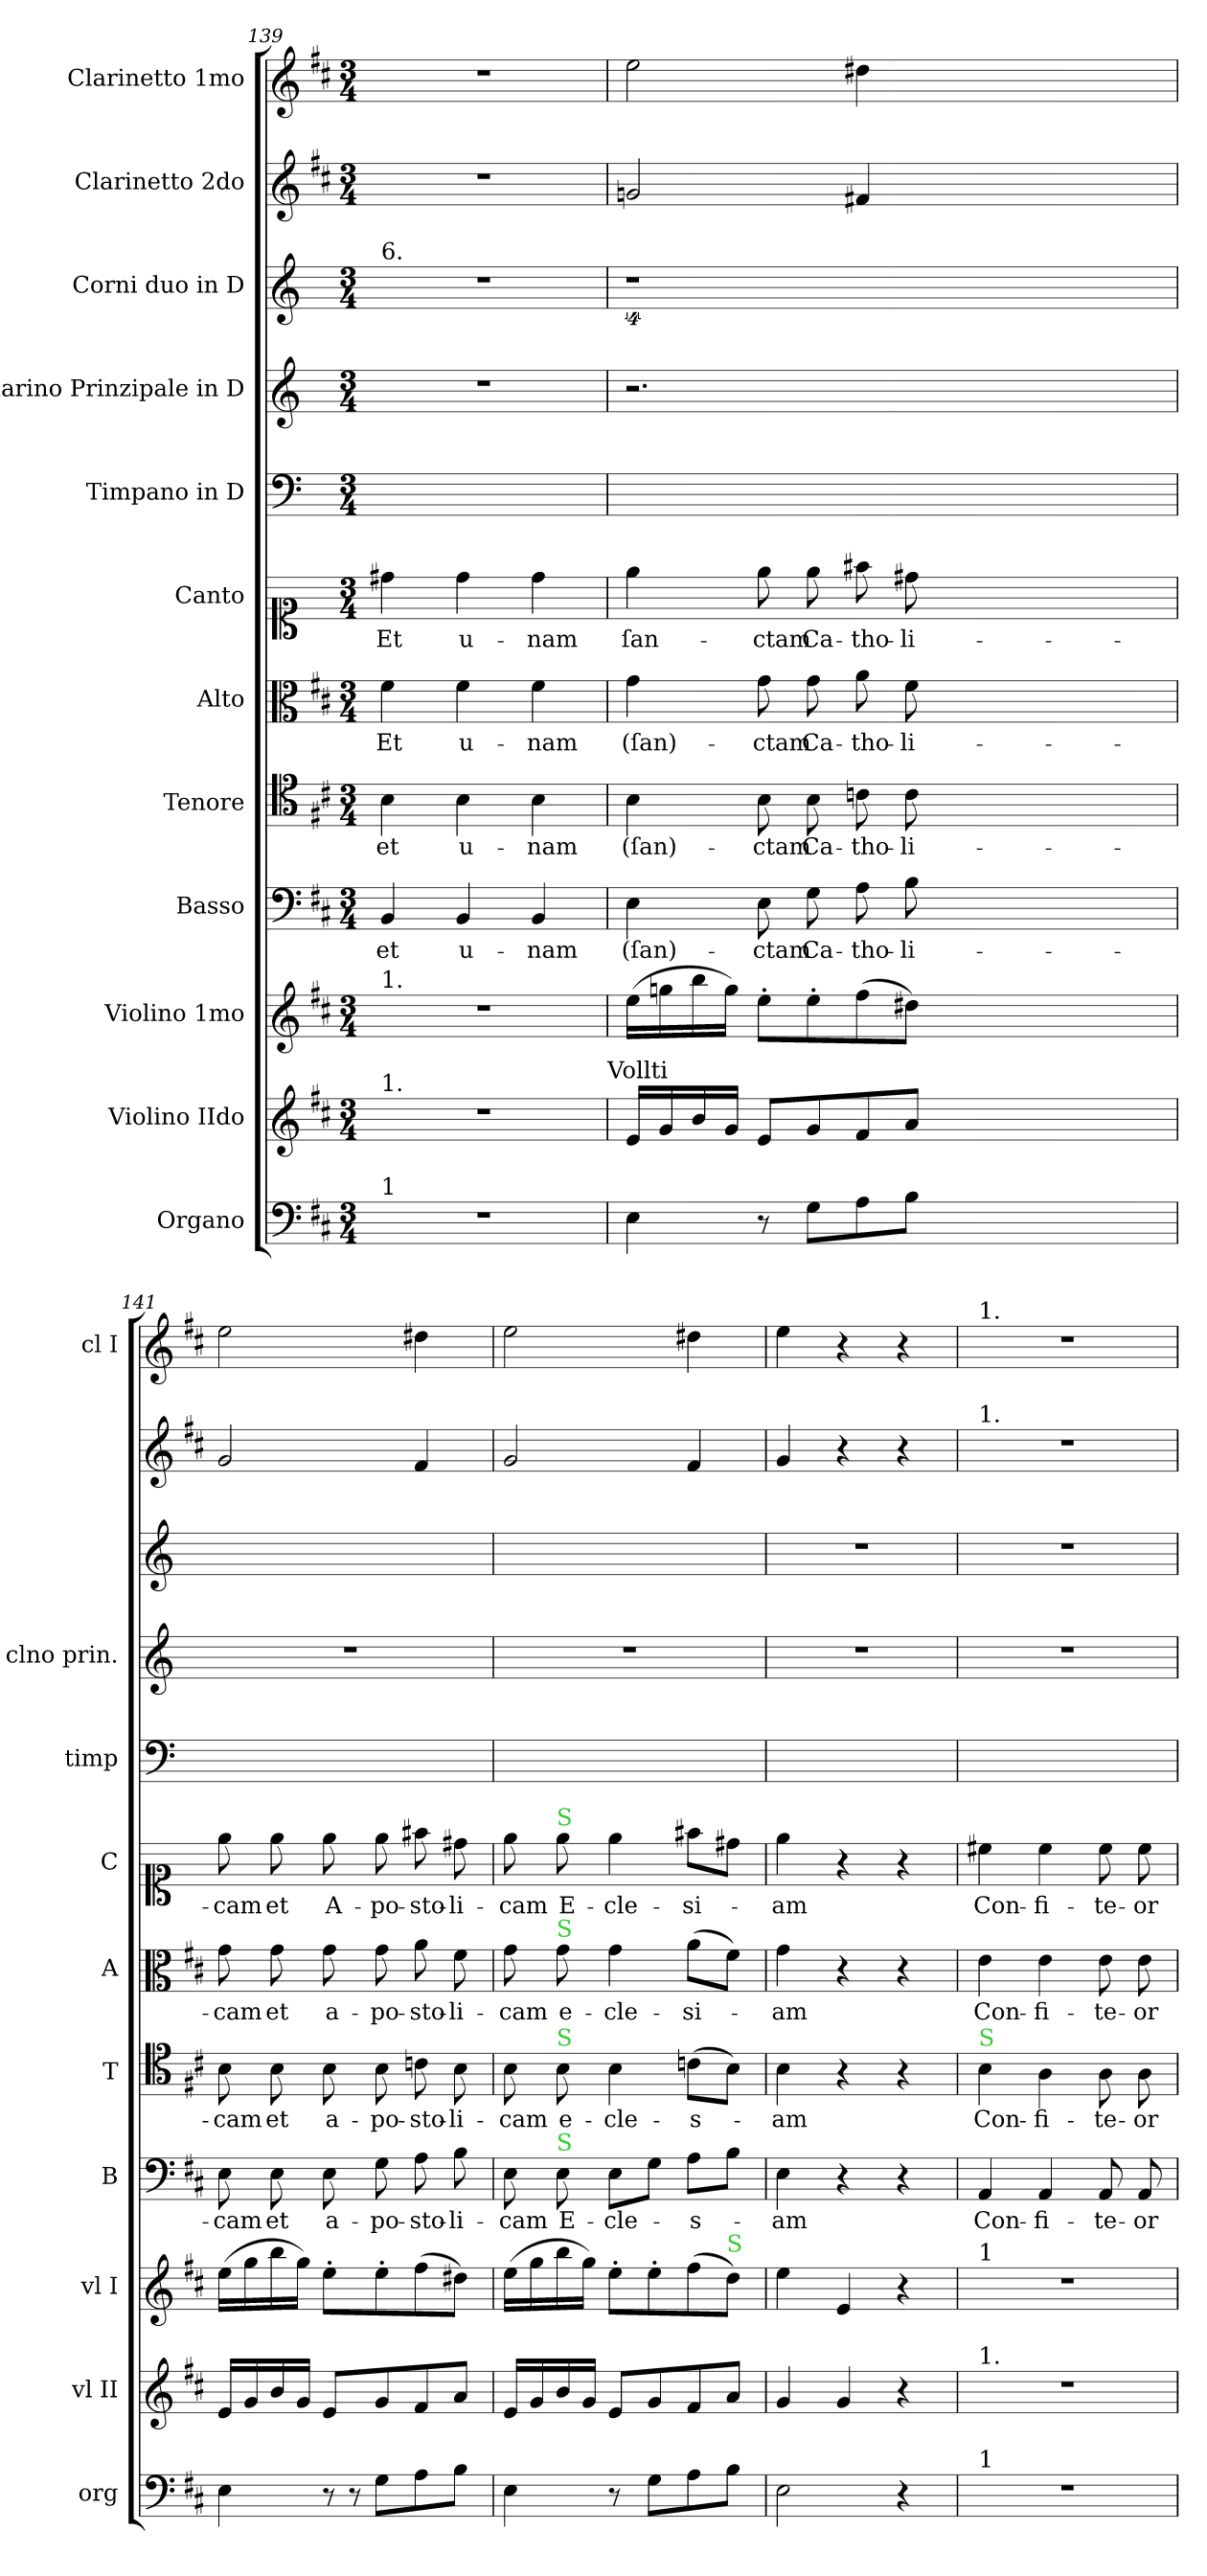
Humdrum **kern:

**kern	**kern	**kern	**kern	**text	**kern	**text	**kern	**text	**kern	**text	**kern	**kern	**kern	**kern	**kern
*part12	*part11	*part10	*part9	*part9	*part8	*part8	*part7	*part7	*part6	*part6	*part5	*part4	*part3	*part2	*part1
*staff12	*staff11	*staff10	*staff9	*staff9	*staff8	*staff8	*staff7	*staff7	*staff6	*staff6	*staff5	*staff4	*staff3	*staff2	*staff1
*I"Organo	*I"Violino IIdo	*I"Violino 1mo	*I"Basso	*	*I"Tenore	*	*I"Alto	*	*I"Canto	*	*I"Timpano in D	*I"Clarino Prinzipale in D	*I"Corni duo in D	*I"Clarinetto 2do	*I"Clarinetto 1mo
*I'org	*I'vl II	*I'vl I	*I'B	*	*I'T	*	*I'A	*	*I'C	*	*I'timp	*I'clno prin.	*	*	*I'cl I
*clefF4	*clefG2	*clefG2	*clefF4	*	*clefC4	*	*clefC3	*	*clefC1	*	*clefF4	*clefG2	*clefG2	*clefG2	*clefG2
*	*	*	*	*	*	*	*	*	*	*	*ITrd-1c-2	*ITrd-1c-2	*ITrd6c10	*	*
*k[f#c#]	*k[f#c#]	*k[f#c#]	*k[f#c#]	*	*k[f#c#]	*	*k[f#c#]	*	*	*	*k[f#c#]	*k[f#c#]	*k[f#c#]	*k[f#c#]	*k[f#c#]
*M3/4	*M3/4	*M3/4	*M3/4	*	*M3/4	*	*M3/4	*	*M3/4	*	*M3/4	*M3/4	*M3/4	*M3/4	*M3/4
=139	=139	=139	=139	=139	=139	=139	=139	=139	=139	=139	=139	=139	=139	=139	=139
!	!	!	!	!	!	!	!	!	!	!	!	!	!LO:TX:a:t=6.	!	!
!	!	!LO:TX:a:t=1.	!	!	!	!	!	!	!	!	!	!	!	!	!
!	!LO:TX:a:t=1.	!	!	!	!	!	!	!	!	!	!	!	!	!	!
!LO:TX:a:t=1	!	!	!	!	!	!	!	!	!	!	!	!	!	!	!
2.r	2.r	2.r	4BB/	et	4B\	et	4f#\	Et	4dd#X\	Et	2.ryy	2.r	2.r	2.r	2.r
.	.	.	4BB/	u-	4B\	u-	4f#\	u-	4dd#\	u-	.	.	.	.	.
.	.	.	4BB/	-nam	4B\	-nam	4f#\	-nam	4dd#\	-nam	.	.	.	.	.
!	!LO:TX:a:t=Vollti	!	!	!	!	!	!	!	!	!	!	!	!	!	!
=140	=140	=140	=140	=140	=140	=140	=140	=140	=140	=140	=140	=140	=140	=140	=140
4E\	16e/LL	(16ee\LL	4E\	(ſan)-	4B\	(ſan)-	4g\	(ſan)-	4ee\	ſan-	2.ryy	2.r	4%9r	2gn/	2ee\
.	16g/	16ggn\	.	.	.	.	.	.	.	.	.	.	.	.	.
.	16b/	16bb\	.	.	.	.	.	.	.	.	.	.	.	.	.
.	16g/JJ	16gg\JJ)	.	.	.	.	.	.	.	.	.	.	.	.	.
8r	8e/L	8ee'\L	8E\	-ctam	8B\	-ctam	8g\	-ctam	8ee\	-ctam	.	.	.	.	.
8G\L	8g/	8ee'\	8G\	Ca-	8B\	Ca-	8g\	Ca-	8ee\	Ca-	.	.	.	.	.
8A\	8f#/	(8ff#\	8A\	-tho-	8cn\	-tho-	8a\	-tho-	8ff#\	-tho-	.	.	.	4f#X/	4dd#X\
8B\J	8a/J	8dd#X\J)	8B\	-li-	8c\	-li-	8f#\	-li-	8dd#X\	-li-	.	.	.	.	.
1.ryy	1.ryy	1.ryy	1.ryy	.	1.ryy	.	1.ryy	.	1.ryy	.	1.ryy	1.ryy	.	1.ryy	1.ryy
=141	=141	=141	=141	=141	=141	=141	=141	=141	=141	=141	=141	=141	=141	=141	=141
4E\	16e/LL	(16ee\LL	8E\	-cam	8B\	-cam	8g\	-cam	8ee\	-cam	2.ryy	2.r	2.ryy	2g/	2ee\
.	16g/	16gg\	.	.	.	.	.	.	.	.	.	.	.	.	.
.	16b/	16bb\	8E\	et	8B\	et	8g\	et	8ee\	et	.	.	.	.	.
.	16g/JJ	16gg\JJ)	.	.	.	.	.	.	.	.	.	.	.	.	.
!LO:N:vis=8	!	!	!	!	!	!	!	!	!	!	!	!	!	!	!
16r	8e/L	8ee'\L	8E\	a-	8B\	a-	8g\	a-	8ee\	A-	.	.	.	.	.
!LO:N:vis=8	!	!	!	!	!	!	!	!	!	!	!	!	!	!	!
16r	.	.	.	.	.	.	.	.	.	.	.	.	.	.	.
8G\L	8g/	8ee'\	8G\	-po-	8B\	-po-	8g\	-po-	8ee\	-po-	.	.	.	.	.
8A\	8f#/	(8ff#\	8A\	-sto-	8cn\	-sto-	8a\	-sto-	8ff#\	-sto-	.	.	.	4f#/	4dd#X\
8B\J	8a/J	8dd#X\J)	8B\	-li-	8B\	-li-	8f#\	-li-	8dd#X\	-li-	.	.	.	.	.
=142	=142	=142	=142	=142	=142	=142	=142	=142	=142	=142	=142	=142	=142	=142	=142
4E\	16e/LL	(16ee\LL	8E\	-cam	8B\	-cam	8g\	-cam	8ee\	-cam	2.ryy	2.r	2.ryy	2g/	2ee\
.	16g/	16gg\	.	.	.	.	.	.	.	.	.	.	.	.	.
!	!	!	!	!	!	!	!	!	!LO:TX:a:color=limegreen:t=S	!	!	!	!	!	!
!	!	!	!	!	!	!	!LO:TX:a:color=limegreen:t=S	!	!	!	!	!	!	!	!
!	!	!	!	!	!LO:TX:a:color=limegreen:t=S	!	!	!	!	!	!	!	!	!	!
!	!	!	!LO:TX:a:color=limegreen:t=S	!	!	!	!	!	!	!	!	!	!	!	!
.	16b/	16bb\	8E\	E-	8B\	e-	8g\	e-	8ee\	E-	.	.	.	.	.
.	16g/JJ	16gg\JJ)	.	.	.	.	.	.	.	.	.	.	.	.	.
8r	8e/L	8ee'\L	8E\L	-cle-	4B\	-cle-	4g\	-cle-	4ee\	-cle-	.	.	.	.	.
8G\L	8g/	8ee'\	8G\J	.	.	.	.	.	.	.	.	.	.	.	.
8A\	8f#/	(8ff#\	8A\L	-s-	(8cn\L	-s-	(8a\L	-si-	8ff#\L	-si-	.	.	.	4f#/	4dd#X\
!	!	!LO:TX:a:color=limegreen:t=S	!	!	!	!	!	!	!	!	!	!	!	!	!
8B\J	8a/J	8dd\J)	8B\J	.	8B\J)	.	8f#\J)	.	8dd#X\J	.	.	.	.	.	.
=143	=143	=143	=143	=143	=143	=143	=143	=143	=143	=143	=143	=143	=143	=143	=143
2E\	4g/	4ee\	4E\	-am	4B\	-am	4g\	-am	4ee\	-am	2.ryy	2.r	2.r	4g/	4ee\
.	4g/	4e/	4r	.	4r	.	4r	.	4r	.	.	.	.	4r	4r
4r	4r	4r	4r	.	4r	.	4r	.	4r	.	.	.	.	4r	4r
=144	=144	=144	=144	=144	=144	=144	=144	=144	=144	=144	=144	=144	=144	=144	=144
!	!	!	!	!	!	!	!	!	!	!	!	!	!	!	!LO:TX:a:t=1.
!	!	!	!	!	!	!	!	!	!	!	!	!	!	!LO:TX:a:t=1.	!
!	!	!	!	!	!LO:TX:a:color=limegreen:t=S	!	!	!	!	!	!	!	!	!	!
!	!	!LO:TX:a:t=1	!	!	!	!	!	!	!	!	!	!	!	!	!
!	!LO:TX:a:t=1.	!	!	!	!	!	!	!	!	!	!	!	!	!	!
!LO:TX:a:t=1	!	!	!	!	!	!	!	!	!	!	!	!	!	!	!
2.r	2.r	2.r	4AA/	Con-	4B\	Con-	4e\	Con-	4cc#\	Con-	2.ryy	2.r	2.r	2.r	2.r
.	.	.	4AA/	-fi-	4A\	-fi-	4e\	-fi-	4cc#\	-fi-	.	.	.	.	.
.	.	.	8AA/	-te-	8A\	-te-	8e\	-te-	8cc#\	-te-	.	.	.	.	.
.	.	.	8AA/	-or	8A\	-or	8e\	-or	8cc#\	-or	.	.	.	.	.
=	=	=	=	=	=	=	=	=	=	=	=	=	=	=	=
*-	*-	*-	*-	*-	*-	*-	*-	*-	*-	*-	*-	*-	*-	*-	*-
